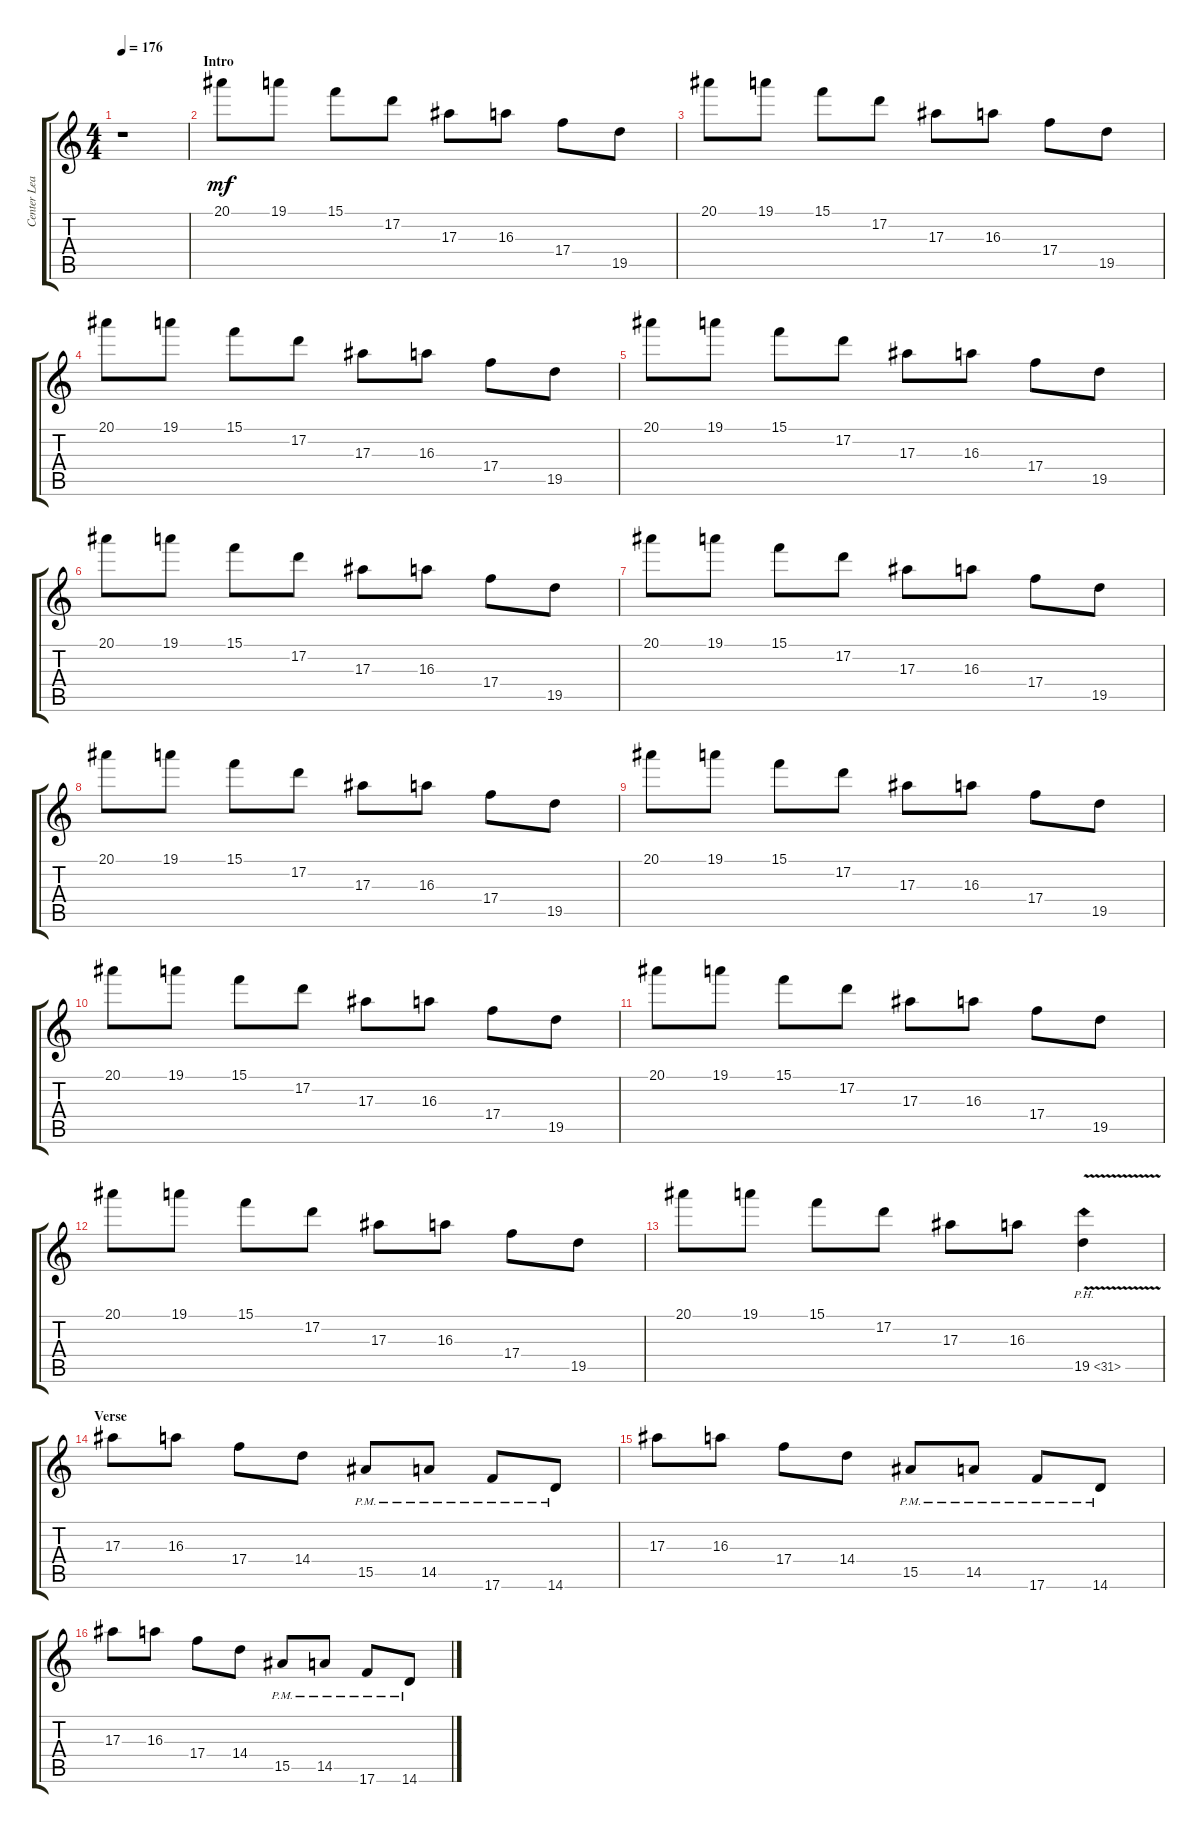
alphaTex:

\track ("Center Lead 2" "Center Lea") {instrument overdrivenguitar}
\staff {score tabs}
\tuning (D4 A3 F3 C3 G2 C2) {hide}
\ts (4 4)
\tempo 176
\clef g2
\ks aminor
r.1{dy mf instrument overdrivenguitar} |
\section ("" "Intro")
20.1.8 19.1.8 15.1.8 17.2.8 17.3.8 16.3.8 17.4.8 19.5.8 |
20.1.8 19.1.8 15.1.8 17.2.8 17.3.8 16.3.8 17.4.8 19.5.8 |
20.1.8 19.1.8 15.1.8 17.2.8 17.3.8 16.3.8 17.4.8 19.5.8 |
20.1.8 19.1.8 15.1.8 17.2.8 17.3.8 16.3.8 17.4.8 19.5.8 |
20.1.8 19.1.8 15.1.8 17.2.8 17.3.8 16.3.8 17.4.8 19.5.8 |
20.1.8 19.1.8 15.1.8 17.2.8 17.3.8 16.3.8 17.4.8 19.5.8 |
20.1.8 19.1.8 15.1.8 17.2.8 17.3.8 16.3.8 17.4.8 19.5.8 |
20.1.8 19.1.8 15.1.8 17.2.8 17.3.8 16.3.8 17.4.8 19.5.8 |
20.1.8 19.1.8 15.1.8 17.2.8 17.3.8 16.3.8 17.4.8 19.5.8 |
20.1.8 19.1.8 15.1.8 17.2.8 17.3.8 16.3.8 17.4.8 19.5.8 |
20.1.8 19.1.8 15.1.8 17.2.8 17.3.8 16.3.8 17.4.8 19.5.8 |
20.1.8 19.1.8 15.1.8 17.2.8 17.3.8 16.3.8 19.5{ph 12 v}.4 |
\section ("" "Verse")
17.3.8 16.3.8 17.4.8 14.4.8 15.5{pm}.8 14.5{pm}.8 17.6{pm}.8 14.6{pm}.8 |
17.3.8 16.3.8 17.4.8 14.4.8 15.5{pm}.8 14.5{pm}.8 17.6{pm}.8 14.6{pm}.8 |
17.3.8 16.3.8 17.4.8 14.4.8 15.5{pm}.8 14.5{pm}.8 17.6{pm}.8 14.6{pm}.8
